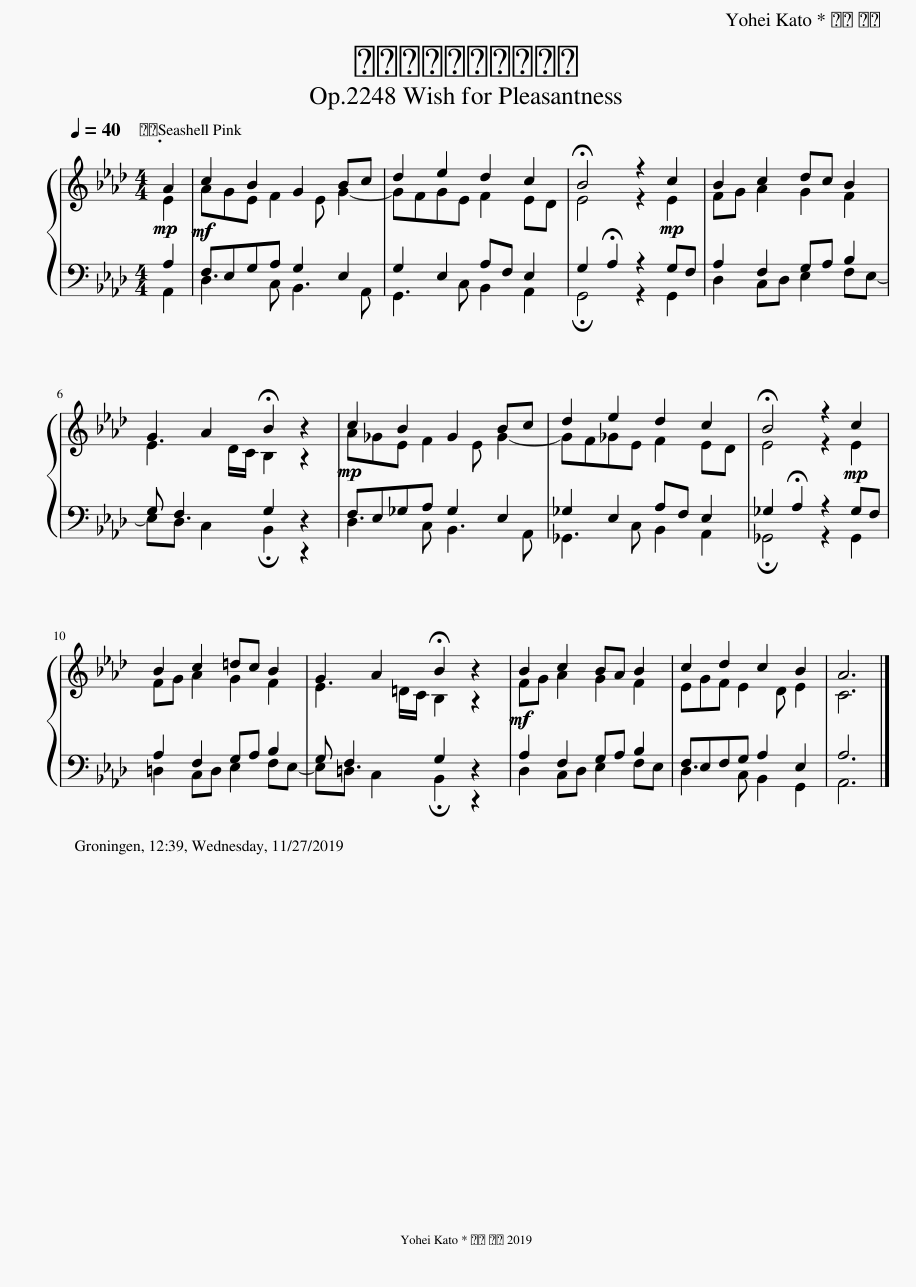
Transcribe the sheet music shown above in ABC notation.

X:1
%%score { ( 1 2 ) | ( 3 4 ) }
L:1/8
Q:1/4=40
M:4/4
I:linebreak $
K:Ab
V:1 treble
V:2 treble
V:3 bass
V:4 bass
V:1
!mp! E2 |!mf! AGE F2 E G2- | GFGE F2 ED | E4 z2!mp! c2 | FG A2 G2 F2 |$ %5
 E3 D/C/ B,2 z2 |!mp! A_GE F2 E G2- | GF_GE F2 ED | E4 z2!mp! c2 |$ FG A2 G2 F2 | %10
 E3 =D/C/ B,2 z2 |!mf! FG A2 G2 F2 | EGF E2 D E2 | C6 |] %14
V:2
 A2 | c2 B2 G2 Bc | d2 e2 d2 c2 | !fermata!B4 z2 E2 | B2 c2 dc B2 |$ %5
 G2 A2 !fermata!B2 z2 | c2 B2 _G2 Bc | d2 e2 d2 c2 | !fermata!B4 z2 E2 |$ B2 c2 =dc B2 | %10
 G2 A2 !fermata!B2 z2 | B2 c2 BA B2 | c2 d2 c2 B2 | A6 |] %14
V:3
 A,,2 | D,3 C, B,,3 A,, | G,,3 C, B,,2 A,,2 | G,,4 z2 G,,2 | D,2 C,D, E,2 F,E,- |$ %5
 E,D, C,2 B,,2 z2 | D,3 C, B,,3 A,, | _G,,3 C, B,,2 A,,2 | _G,,4 z2 G,,2 |$ =D,2 C,D, E,2 F,E,- | %10
 E,=D, C,2 B,,2 z2 | D,2 C,D, E,2 F,E, | D,3 C, B,,2 G,,2 | A,,6 |] %14
V:4
 A,2 | F,E,G,A, G,2 E,2 | G,2 E,2 A,F, E,2 | !fermata!G,2 !fermata!A,2 z2 G,F, | A,2 F,2 G,A, B,2 |$ %5
 G, F,3 !fermata!G,2 z2 | F,E,_G,A, G,2 E,2 | _G,2 E,2 A,F, E,2 | !fermata!_G,2 !fermata!A,2 z2 G,F, |$ A,2 F,2 G,A, B,2 | %10
 G, F,3 !fermata!G,2 z2 | A,2 F,2 G,A, B,2 | F,E,F,G, A,2 E,2 | A,6 |] %14
